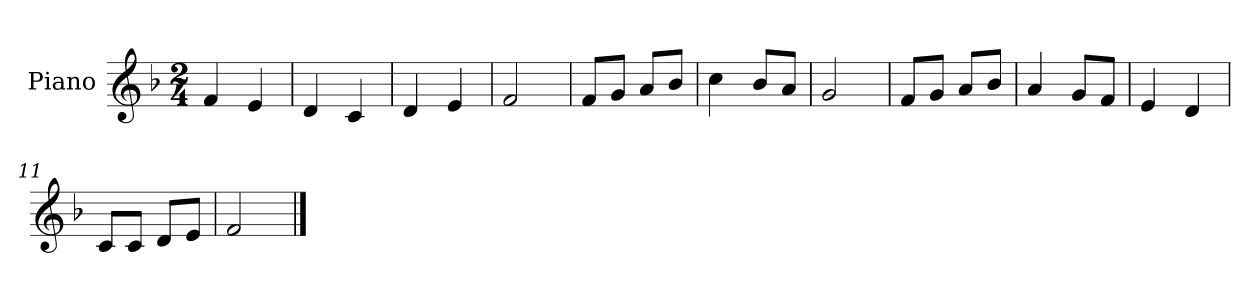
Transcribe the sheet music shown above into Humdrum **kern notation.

**kern
*part1
*staff1
*I"Piano
*I'Pno.
*clefG2
*k[b-]
*M2/4
*MM120
=1
4f/
4e/
=2
4d/
4c/
=3
4d/
4e/
=4
2f/
=5
8f/L
8g/J
8a/L
8b-/J
=6
4cc\
8b-/L
8a/J
=7
2g/
=8
8f/L
8g/J
8a/L
8b-/J
=9
4a/
8g/L
8f/J
=10
4e/
4d/
=11
8c/L
8c/J
8d/L
8e/J
=12
2f/
==
*-
